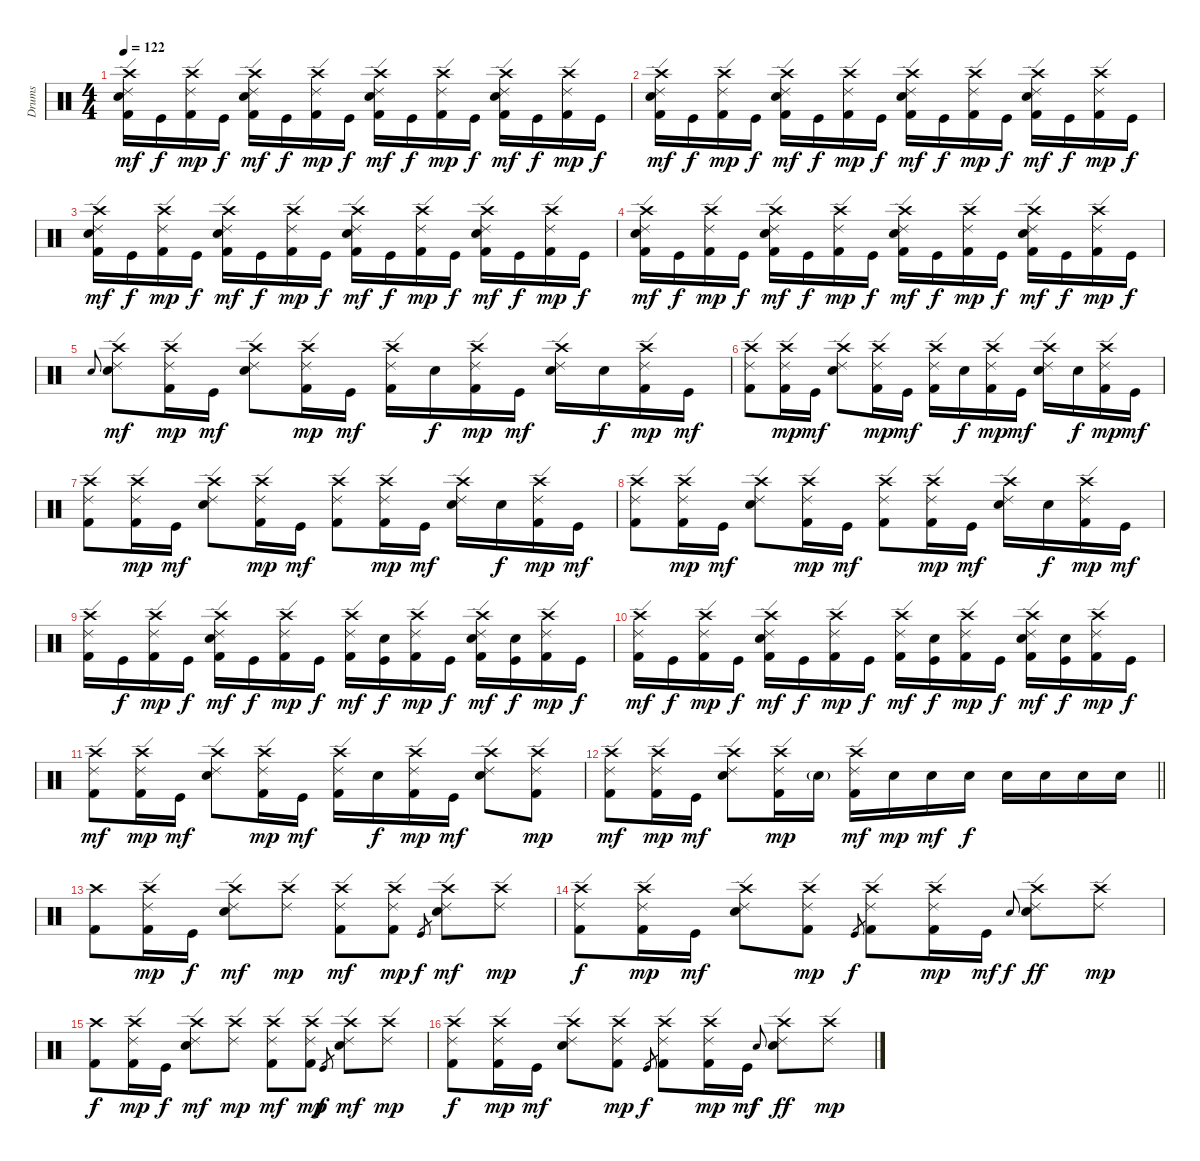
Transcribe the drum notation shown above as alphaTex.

\track ("Drums" "Drums") {instrument percussion}
\staff {score}
\articulation defaults
\ts (4 4)
\tempo 122
\clef neutral
\ks c
("Crash high (hit)" "Ride (edge) 2" "Electric Snare (hit)" "Kick (hit) 2").16{dy mf} "Kick (hit)".16{dy f} ("Crash high (hit)" "Ride (edge) 2" "Kick (hit) 2").16{dy mp} "Kick (hit)".16{dy f} ("Crash high (hit)" "Ride (edge) 2" "Electric Snare (hit)" "Kick (hit) 2").16{dy mf} "Kick (hit)".16{dy f} ("Crash high (hit)" "Ride (edge) 2" "Kick (hit) 2").16{dy mp} "Kick (hit)".16{dy f} ("Crash high (hit)" "Ride (edge) 2" "Electric Snare (hit)" "Kick (hit) 2").16{dy mf} "Kick (hit)".16{dy f} ("Crash high (hit)" "Ride (edge) 2" "Kick (hit) 2").16{dy mp} "Kick (hit)".16{dy f} ("Crash high (hit)" "Ride (edge) 2" "Electric Snare (hit)" "Kick (hit) 2").16{dy mf} "Kick (hit)".16{dy f} ("Crash high (hit)" "Ride (edge) 2" "Kick (hit) 2").16{dy mp} "Kick (hit)".16{dy f} |
("Crash high (hit)" "Ride (edge) 2" "Electric Snare (hit)" "Kick (hit) 2").16{dy mf} "Kick (hit)".16{dy f} ("Crash high (hit)" "Ride (edge) 2" "Kick (hit) 2").16{dy mp} "Kick (hit)".16{dy f} ("Crash high (hit)" "Ride (edge) 2" "Electric Snare (hit)" "Kick (hit) 2").16{dy mf} "Kick (hit)".16{dy f} ("Crash high (hit)" "Ride (edge) 2" "Kick (hit) 2").16{dy mp} "Kick (hit)".16{dy f} ("Crash high (hit)" "Ride (edge) 2" "Electric Snare (hit)" "Kick (hit) 2").16{dy mf} "Kick (hit)".16{dy f} ("Crash high (hit)" "Ride (edge) 2" "Kick (hit) 2").16{dy mp} "Kick (hit)".16{dy f} ("Crash high (hit)" "Ride (edge) 2" "Electric Snare (hit)" "Kick (hit) 2").16{dy mf} "Kick (hit)".16{dy f} ("Crash high (hit)" "Ride (edge) 2" "Kick (hit) 2").16{dy mp} "Kick (hit)".16{dy f} |
("Crash high (hit)" "Ride (edge) 2" "Electric Snare (hit)" "Kick (hit) 2").16{dy mf} "Kick (hit)".16{dy f} ("Crash high (hit)" "Ride (edge) 2" "Kick (hit) 2").16{dy mp} "Kick (hit)".16{dy f} ("Crash high (hit)" "Ride (edge) 2" "Electric Snare (hit)" "Kick (hit) 2").16{dy mf} "Kick (hit)".16{dy f} ("Crash high (hit)" "Ride (edge) 2" "Kick (hit) 2").16{dy mp} "Kick (hit)".16{dy f} ("Crash high (hit)" "Ride (edge) 2" "Electric Snare (hit)" "Kick (hit) 2").16{dy mf} "Kick (hit)".16{dy f} ("Crash high (hit)" "Ride (edge) 2" "Kick (hit) 2").16{dy mp} "Kick (hit)".16{dy f} ("Crash high (hit)" "Ride (edge) 2" "Electric Snare (hit)" "Kick (hit) 2").16{dy mf} "Kick (hit)".16{dy f} ("Crash high (hit)" "Ride (edge) 2" "Kick (hit) 2").16{dy mp} "Kick (hit)".16{dy f} |
("Crash high (hit)" "Ride (edge) 2" "Electric Snare (hit)" "Kick (hit) 2").16{dy mf} "Kick (hit)".16{dy f} ("Crash high (hit)" "Ride (edge) 2" "Kick (hit) 2").16{dy mp} "Kick (hit)".16{dy f} ("Crash high (hit)" "Ride (edge) 2" "Electric Snare (hit)" "Kick (hit) 2").16{dy mf} "Kick (hit)".16{dy f} ("Crash high (hit)" "Ride (edge) 2" "Kick (hit) 2").16{dy mp} "Kick (hit)".16{dy f} ("Crash high (hit)" "Ride (edge) 2" "Electric Snare (hit)" "Kick (hit) 2").16{dy mf} "Kick (hit)".16{dy f} ("Crash high (hit)" "Ride (edge) 2" "Kick (hit) 2").16{dy mp} "Kick (hit)".16{dy f} ("Crash high (hit)" "Ride (edge) 2" "Electric Snare (hit)" "Kick (hit) 2").16{dy mf} "Kick (hit)".16{dy f} ("Crash high (hit)" "Ride (edge) 2" "Kick (hit) 2").16{dy mp} "Kick (hit)".16{dy f} |
"Electric Snare (hit)".8{gr onbeat} ("Crash high (hit)" "Ride (edge) 2" "Electric Snare (hit)").8{dy mf} ("Crash high (hit)" "Ride (edge) 2" "Kick (hit) 2").16{dy mp} "Kick (hit)".16{dy mf} ("Crash high (hit)" "Ride (edge) 2" "Electric Snare (hit)").8 ("Crash high (hit)" "Ride (edge) 2" "Kick (hit) 2").16{dy mp} "Kick (hit)".16{dy mf} ("Crash high (hit)" "Ride (edge) 2" "Kick (hit) 2").16 "Electric Snare (hit)".16{dy f} ("Crash high (hit)" "Ride (edge) 2" "Kick (hit) 2").16{dy mp} "Kick (hit)".16{dy mf} ("Crash high (hit)" "Ride (edge) 2" "Electric Snare (hit)").16 "Electric Snare (hit)".16{dy f} ("Crash high (hit)" "Ride (edge) 2" "Kick (hit) 2").16{dy mp} "Kick (hit)".16{dy mf} |
("Crash high (hit)" "Ride (edge) 2" "Kick (hit) 2").8 ("Crash high (hit)" "Ride (edge) 2" "Kick (hit) 2").16{dy mp} "Kick (hit)".16{dy mf} ("Crash high (hit)" "Ride (edge) 2" "Electric Snare (hit)").8 ("Crash high (hit)" "Ride (edge) 2" "Kick (hit) 2").16{dy mp} "Kick (hit)".16{dy mf} ("Crash high (hit)" "Ride (edge) 2" "Kick (hit) 2").16 "Electric Snare (hit)".16{dy f} ("Crash high (hit)" "Ride (edge) 2" "Kick (hit) 2").16{dy mp} "Kick (hit)".16{dy mf} ("Crash high (hit)" "Ride (edge) 2" "Electric Snare (hit)").16 "Electric Snare (hit)".16{dy f} ("Crash high (hit)" "Ride (edge) 2" "Kick (hit) 2").16{dy mp} "Kick (hit)".16{dy mf} |
("Crash high (hit)" "Ride (edge) 2" "Kick (hit) 2").8 ("Crash high (hit)" "Ride (edge) 2" "Kick (hit) 2").16{dy mp} "Kick (hit)".16{dy mf} ("Crash high (hit)" "Ride (edge) 2" "Electric Snare (hit)").8 ("Crash high (hit)" "Ride (edge) 2" "Kick (hit) 2").16{dy mp} "Kick (hit)".16{dy mf} ("Crash high (hit)" "Ride (edge) 2" "Kick (hit) 2").8 ("Crash high (hit)" "Ride (edge) 2" "Kick (hit) 2").16{dy mp} "Kick (hit)".16{dy mf} ("Crash high (hit)" "Ride (edge) 2" "Electric Snare (hit)").16 "Electric Snare (hit)".16{dy f} ("Crash high (hit)" "Ride (edge) 2" "Kick (hit) 2").16{dy mp} "Kick (hit)".16{dy mf} |
("Crash high (hit)" "Ride (edge) 2" "Kick (hit) 2").8 ("Crash high (hit)" "Ride (edge) 2" "Kick (hit) 2").16{dy mp} "Kick (hit)".16{dy mf} ("Crash high (hit)" "Ride (edge) 2" "Electric Snare (hit)").8 ("Crash high (hit)" "Ride (edge) 2" "Kick (hit) 2").16{dy mp} "Kick (hit)".16{dy mf} ("Crash high (hit)" "Ride (edge) 2" "Kick (hit) 2").8 ("Crash high (hit)" "Ride (edge) 2" "Kick (hit) 2").16{dy mp} "Kick (hit)".16{dy mf} ("Crash high (hit)" "Ride (edge) 2" "Electric Snare (hit)").16 "Electric Snare (hit)".16{dy f} ("Crash high (hit)" "Ride (edge) 2" "Kick (hit) 2").16{dy mp} "Kick (hit)".16{dy mf} |
("Crash high (hit)" "Ride (edge) 2" "Kick (hit) 2").16 "Kick (hit)".16{dy f} ("Crash high (hit)" "Ride (edge) 2" "Kick (hit) 2").16{dy mp} "Kick (hit)".16{dy f} ("Crash high (hit)" "Ride (edge) 2" "Electric Snare (hit)" "Kick (hit) 2").16{dy mf} "Kick (hit)".16{dy f} ("Crash high (hit)" "Ride (edge) 2" "Kick (hit) 2").16{dy mp} "Kick (hit)".16{dy f} ("Crash high (hit)" "Ride (edge) 2" "Kick (hit) 2").16{dy mf} ("Electric Snare (hit)" "Kick (hit)").16{dy f} ("Crash high (hit)" "Ride (edge) 2" "Kick (hit) 2").16{dy mp} "Kick (hit)".16{dy f} ("Crash high (hit)" "Ride (edge) 2" "Electric Snare (hit)" "Kick (hit) 2").16{dy mf} ("Electric Snare (hit)" "Kick (hit)").16{dy f} ("Crash high (hit)" "Ride (edge) 2" "Kick (hit) 2").16{dy mp} "Kick (hit)".16{dy f} |
("Crash high (hit)" "Ride (edge) 2" "Kick (hit) 2").16{dy mf} "Kick (hit)".16{dy f} ("Crash high (hit)" "Ride (edge) 2" "Kick (hit) 2").16{dy mp} "Kick (hit)".16{dy f} ("Crash high (hit)" "Ride (edge) 2" "Electric Snare (hit)" "Kick (hit) 2").16{dy mf} "Kick (hit)".16{dy f} ("Crash high (hit)" "Ride (edge) 2" "Kick (hit) 2").16{dy mp} "Kick (hit)".16{dy f} ("Crash high (hit)" "Ride (edge) 2" "Kick (hit) 2").16{dy mf} ("Electric Snare (hit)" "Kick (hit)").16{dy f} ("Crash high (hit)" "Ride (edge) 2" "Kick (hit) 2").16{dy mp} "Kick (hit)".16{dy f} ("Crash high (hit)" "Ride (edge) 2" "Electric Snare (hit)" "Kick (hit) 2").16{dy mf} ("Electric Snare (hit)" "Kick (hit)").16{dy f} ("Crash high (hit)" "Ride (edge) 2" "Kick (hit) 2").16{dy mp} "Kick (hit)".16{dy f} |
("Crash high (hit)" "Ride (edge) 2" "Kick (hit) 2").8{dy mf} ("Crash high (hit)" "Ride (edge) 2" "Kick (hit) 2").16{dy mp} "Kick (hit)".16{dy mf} ("Crash high (hit)" "Ride (edge) 2" "Electric Snare (hit)").8 ("Crash high (hit)" "Ride (edge) 2" "Kick (hit) 2").16{dy mp} "Kick (hit)".16{dy mf} ("Crash high (hit)" "Ride (edge) 2" "Kick (hit) 2").16 "Electric Snare (hit)".16{dy f} ("Crash high (hit)" "Ride (edge) 2" "Kick (hit) 2").16{dy mp} "Kick (hit)".16{dy mf} ("Crash high (hit)" "Ride (edge) 2" "Electric Snare (hit)").8 ("Crash high (hit)" "Ride (edge) 2" "Kick (hit) 2").8{dy mp} |
\barLineRight lightlight
("Crash high (hit)" "Ride (edge) 2" "Kick (hit) 2").8{dy mf} ("Crash high (hit)" "Ride (edge) 2" "Kick (hit) 2").16{dy mp} "Kick (hit)".16{dy mf} ("Crash high (hit)" "Ride (edge) 2" "Electric Snare (hit)").8 ("Crash high (hit)" "Ride (edge) 2" "Kick (hit) 2").16{dy mp} "Electric Snare (hit)"{g}.16 ("Crash high (hit)" "Ride (edge) 2" "Kick (hit) 2").16{dy mf} "Electric Snare (hit)".16{dy mp} "Electric Snare (hit)".16{dy mf} "Electric Snare (hit)".16{dy f} "Electric Snare (hit)".16 "Electric Snare (hit)".16 "Electric Snare (hit)".16 "Electric Snare (hit)".16 |
\section ("" "")
("Crash high (hit)" "Kick (hit) 2").8 ("Crash high (hit)" "Ride (edge) 2" "Kick (hit) 2").16{dy mp} "Kick (hit)".16{dy f} ("Crash high (hit)" "Ride (edge) 2" "Electric Snare (hit)").8{dy mf} ("Crash high (hit)" "Ride (edge) 2").8{dy mp} ("Crash high (hit)" "Ride (edge) 2" "Kick (hit) 2").8{dy mf} ("Crash high (hit)" "Ride (edge) 2" "Kick (hit) 2").8{dy mp} "Kick (hit)".8{gr dy f} ("Crash high (hit)" "Ride (edge) 2" "Electric Snare (hit)").8{dy mf} ("Crash high (hit)" "Ride (edge) 2").8{dy mp} |
("Crash high (hit)" "Ride (edge) 2" "Kick (hit) 2").8{dy f} ("Crash high (hit)" "Ride (edge) 2" "Kick (hit) 2").16{dy mp} "Kick (hit)".16{dy mf} ("Crash high (hit)" "Ride (edge) 2" "Electric Snare (hit)").8 ("Crash high (hit)" "Ride (edge) 2" "Kick (hit) 2").8{dy mp} "Kick (hit)".8{gr dy f} ("Crash high (hit)" "Ride (edge) 2" "Kick (hit) 2").8 ("Crash high (hit)" "Ride (edge) 2" "Kick (hit) 2").16{dy mp} "Kick (hit)".16{dy mf} "Electric Snare (hit)".8{gr onbeat dy f} ("Crash high (hit)" "Ride (edge) 2" "Electric Snare (hit)").8{dy ff} ("Crash high (hit)" "Ride (edge) 2").8{dy mp} |
("Crash high (hit)" "Kick (hit) 2").8{dy f} ("Crash high (hit)" "Ride (edge) 2" "Kick (hit) 2").16{dy mp} "Kick (hit)".16{dy f} ("Crash high (hit)" "Ride (edge) 2" "Electric Snare (hit)").8{dy mf} ("Crash high (hit)" "Ride (edge) 2").8{dy mp} ("Crash high (hit)" "Ride (edge) 2" "Kick (hit) 2").8{dy mf} ("Crash high (hit)" "Ride (edge) 2" "Kick (hit) 2").8{dy mp} "Kick (hit)".8{gr dy f} ("Crash high (hit)" "Ride (edge) 2" "Electric Snare (hit)").8{dy mf} ("Crash high (hit)" "Ride (edge) 2").8{dy mp} |
("Crash high (hit)" "Ride (edge) 2" "Kick (hit) 2").8{dy f} ("Crash high (hit)" "Ride (edge) 2" "Kick (hit) 2").16{dy mp} "Kick (hit)".16{dy mf} ("Crash high (hit)" "Ride (edge) 2" "Electric Snare (hit)").8 ("Crash high (hit)" "Ride (edge) 2" "Kick (hit) 2").8{dy mp} "Kick (hit)".8{gr dy f} ("Crash high (hit)" "Ride (edge) 2" "Kick (hit) 2").8 ("Crash high (hit)" "Ride (edge) 2" "Kick (hit) 2").16{dy mp} "Kick (hit)".16{dy mf} "Electric Snare (hit)".8{gr onbeat dy f} ("Crash high (hit)" "Ride (edge) 2" "Electric Snare (hit)").8{dy ff} ("Crash high (hit)" "Ride (edge) 2").8{dy mp}
